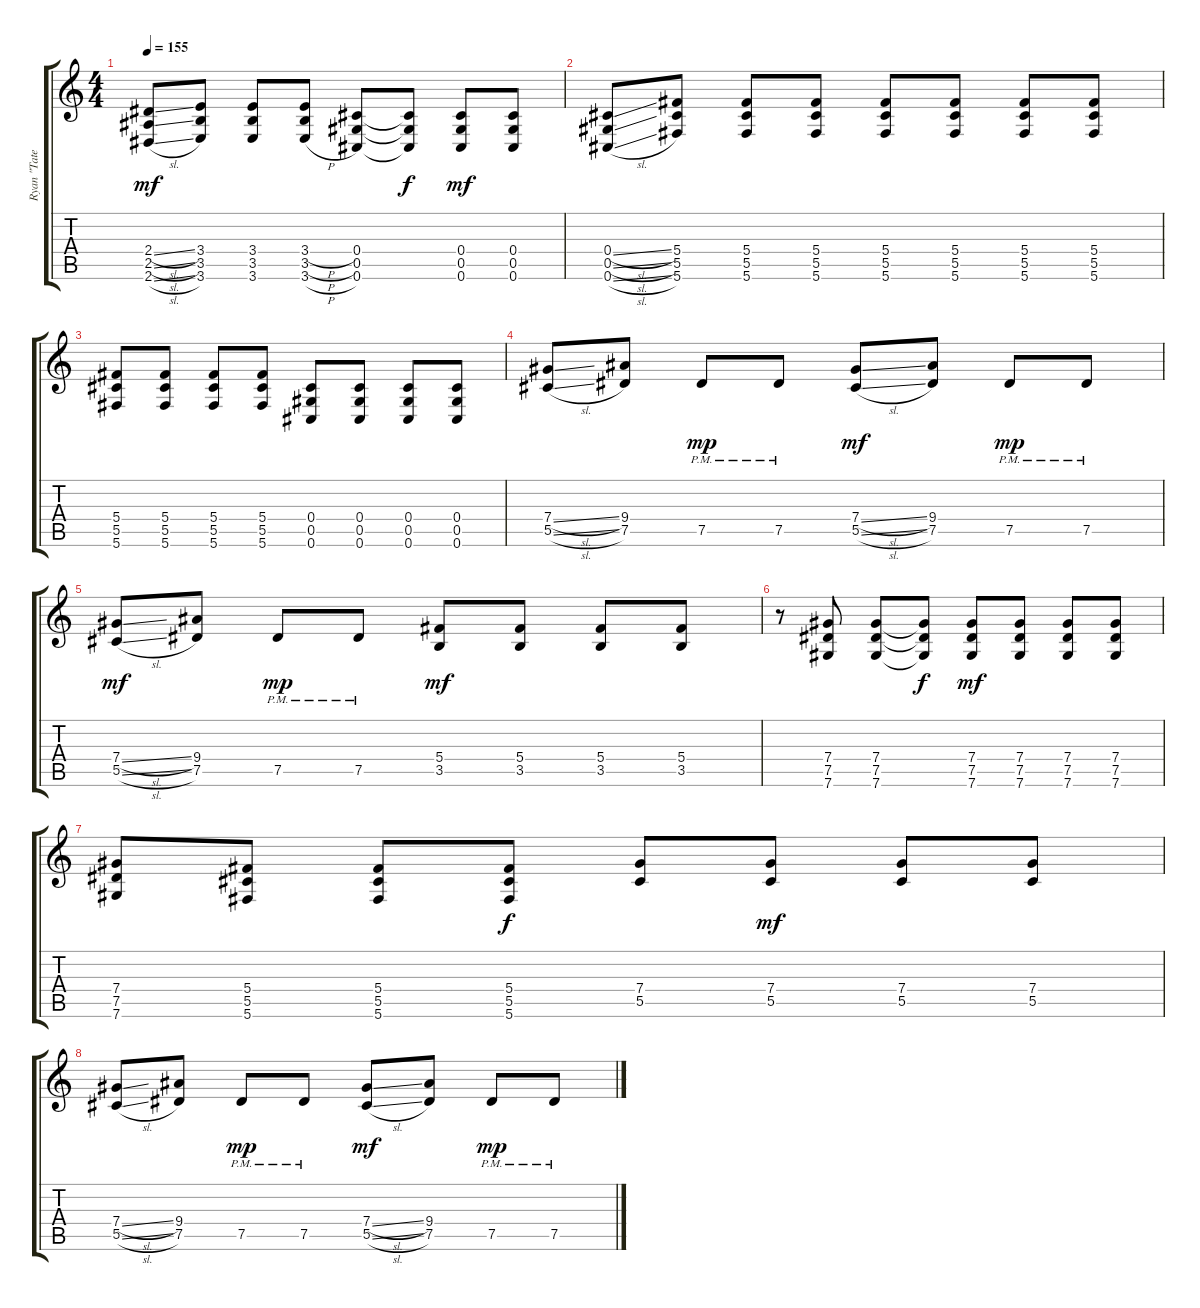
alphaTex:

\track ("Ryan \"Tater\" Johnson Rhythm" "Ryan \"Tate") {instrument distortionguitar}
\staff {score tabs}
\tuning (Eb4 Bb3 Gb3 Db3 Ab2 Db2) {hide}
\ts (4 4)
\tempo 155
\clef g2
\ks c
(2.4{sl} 2.5{sl} 2.6{sl}).8{dy mf} (3.4 3.5 3.6).8 (3.4 3.5 3.6).8 (3.4{h} 3.5{h} 3.6{h}).8 (0.4 0.5 0.6).8 (0.4{t} 0.5{t} 0.6{t}).8{dy f} (0.4 0.5 0.6).8{dy mf} (0.4 0.5 0.6).8 |
(0.4{sl} 0.5{sl} 0.6{sl}).8 (5.4 5.5 5.6).8 (5.4 5.5 5.6).8 (5.4 5.5 5.6).8 (5.4 5.5 5.6).8 (5.4 5.5 5.6).8 (5.4 5.5 5.6).8 (5.4 5.5 5.6).8 |
(5.4 5.5 5.6).8 (5.4 5.5 5.6).8 (5.4 5.5 5.6).8 (5.4 5.5 5.6).8 (0.4 0.5 0.6).8 (0.4 0.5 0.6).8 (0.4 0.5 0.6).8 (0.4 0.5 0.6).8 |
(7.4{sl} 5.5{sl}).8 (9.4 7.5).8 7.5{pm}.8{dy mp} 7.5{pm}.8 (7.4{sl} 5.5{sl}).8{dy mf} (9.4 7.5).8 7.5{pm}.8{dy mp} 7.5{pm}.8 |
(7.4{sl} 5.5{sl}).8{dy mf} (9.4 7.5).8 7.5{pm}.8{dy mp} 7.5{pm}.8 (5.4 3.5).8{dy mf} (5.4 3.5).8 (5.4 3.5).8 (5.4 3.5).8 |
r.8 (7.4 7.5 7.6).8 (7.4 7.5 7.6).8 (7.4{t} 7.5{t} 7.6{t}).8{dy f} (7.4 7.5 7.6).8{dy mf} (7.4 7.5 7.6).8 (7.4 7.5 7.6).8 (7.4 7.5 7.6).8 |
(7.4 7.5 7.6).8 (5.4 5.5 5.6).8 (5.4 5.5 5.6).8 (5.4 5.5 5.6).8{dy f} (7.4 5.5).8 (7.4 5.5).8{dy mf} (7.4 5.5).8 (7.4 5.5).8 |
(7.4{sl} 5.5{sl}).8 (9.4 7.5).8 7.5{pm}.8{dy mp} 7.5{pm}.8 (7.4{sl} 5.5{sl}).8{dy mf} (9.4 7.5).8 7.5{pm}.8{dy mp} 7.5{pm}.8
